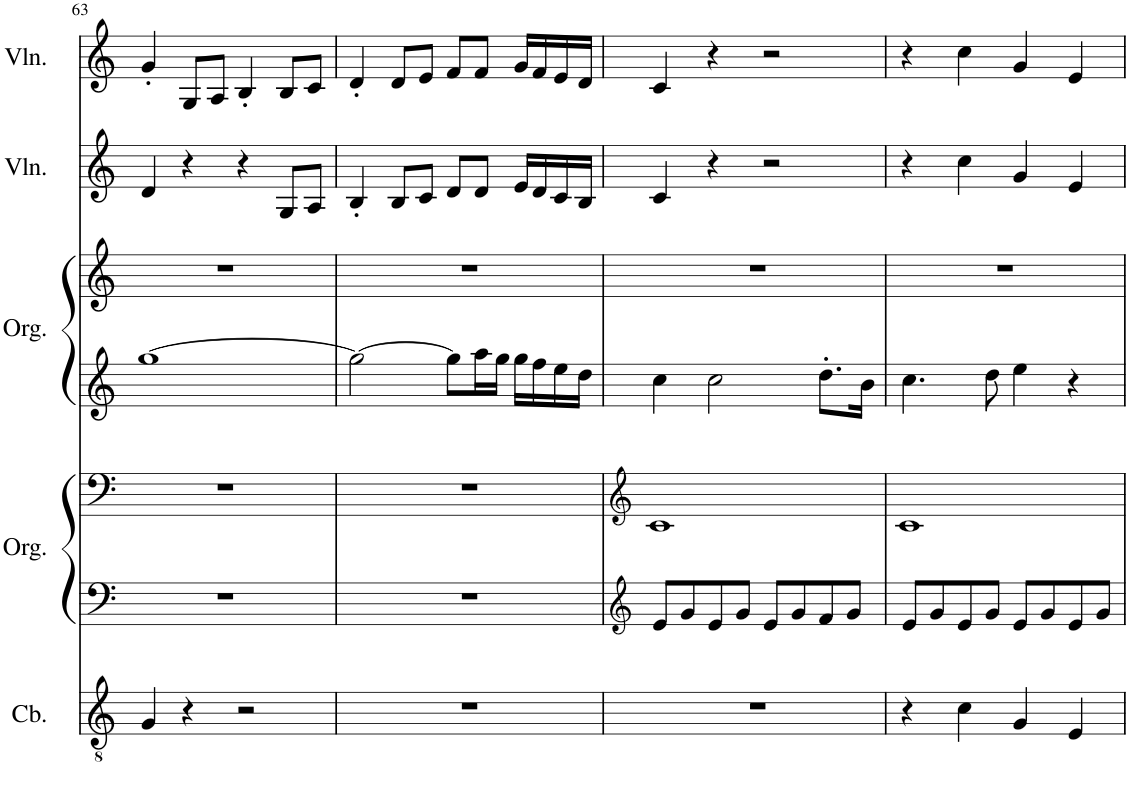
**kern	**kern	**kern	**kern	**kern	**kern	**kern
*part5	*part4	*part4	*part3	*part3	*part2	*part1
*staff7	*staff6	*staff5	*staff4	*staff3	*staff2	*staff1
*I"Contrabass	*I"Organ	*	*I"Organ	*	*I"Violin II	*I"Violin I
*I'Cb.	*I'Org.	*	*I'Org.	*	*I'Vln.	*I'Vln.
!!LO:PB:g=z
*clefGv2	*clefF4	*clefF4	*clefG2	*clefG2	*clefG2	*clefG2
*Trd7c12	*	*	*	*	*	*
*k[]	*k[]	*k[]	*k[]	*k[]	*k[]	*k[]
*M4/4	*M4/4	*M4/4	*M4/4	*M4/4	*M4/4	*M4/4
=63	=63	=63	=63	=63	=63	=63
4G/	1r	1r	[1gg	1r	4d/	4g'/
4r	.	.	.	.	4r	8G/L
.	.	.	.	.	.	8A/J
2r	.	.	.	.	4r	4B'/
.	.	.	.	.	8G/L	8B/L
.	.	.	.	.	8A/J	8c/J
=64	=64	=64	=64	=64	=64	=64
1r	1r	1r	2gg\_	1r	4B'/	4d'/
.	.	.	.	.	8B/L	8d/L
.	.	.	.	.	8c/J	8e/J
.	.	.	8gg\L]	.	8d/L	8f/L
.	.	.	16aa\L	.	8d/J	8f/J
.	.	.	16gg\JJ	.	.	.
.	.	.	16gg\LL	.	16e/LL	16g/LL
.	.	.	16ff\	.	16d/	16f/
.	.	.	16ee\	.	16c/	16e/
.	.	.	16dd\JJ	.	16B/JJ	16d/JJ
=65	=65	=65	=65	=65	=65	=65
*	*clefG2	*clefG2	*	*	*	*
1r	8e/L	1c	4cc\	1r	4c/	4c/
.	8g/	.	.	.	.	.
.	8e/	.	2cc\	.	4r	4r
.	8g/J	.	.	.	.	.
.	8e/L	.	.	.	2r	2r
.	8g/	.	.	.	.	.
.	8f/	.	8.dd'\L	.	.	.
.	8g/J	.	.	.	.	.
.	.	.	16b\Jk	.	.	.
=66	=66	=66	=66	=66	=66	=66
4r	8e/L	1c	4.cc\	1r	4r	4r
.	8g/	.	.	.	.	.
4c\	8e/	.	.	.	4cc\	4cc\
.	8g/J	.	8dd\	.	.	.
4G/	8e/L	.	4ee\	.	4g/	4g/
.	8g/	.	.	.	.	.
4E/	8e/	.	4r	.	4e/	4e/
.	8g/J	.	.	.	.	.
=	=	=	=	=	=	=
*-	*-	*-	*-	*-	*-	*-
